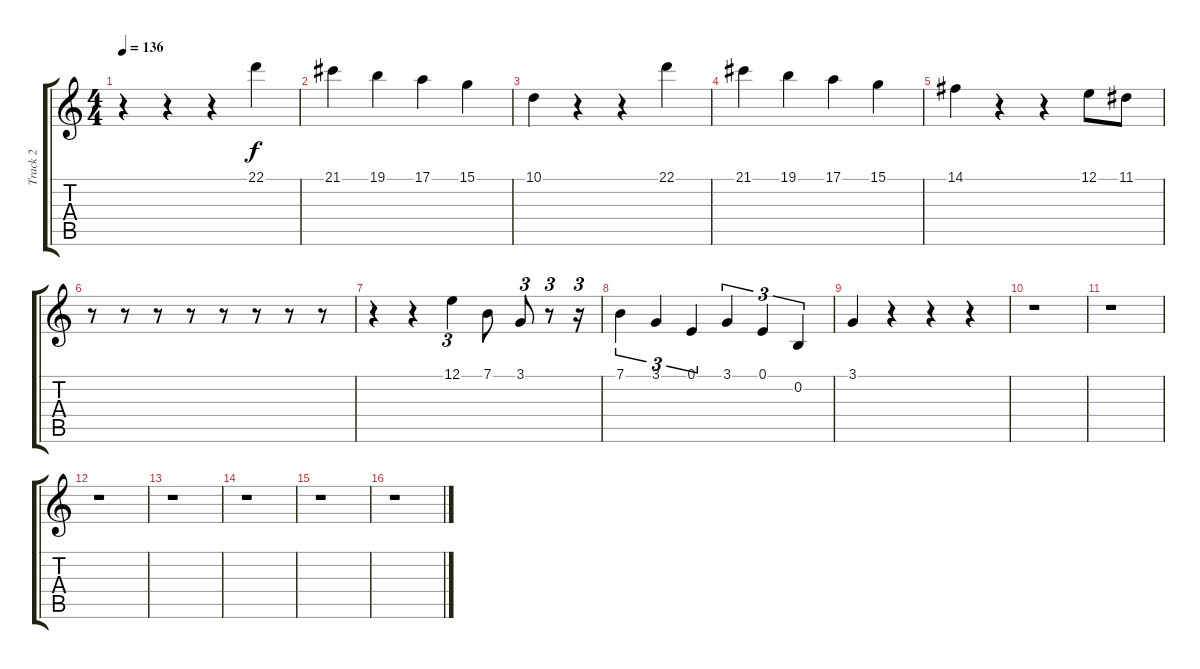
\track ("Track 2" "Track 2") {instrument brightacousticpiano}
\staff {score tabs}
\tuning (E4 B3 G3 D3 A2 E2) {hide}
\ts (4 4)
\tempo 136
\clef g2
\ks c
r.4{dy f} r.4 r.4 22.1.4 |
21.1.4 19.1.4 17.1.4 15.1.4 |
10.1.4 r.4 r.4 22.1.4 |
21.1.4 19.1.4 17.1.4 15.1.4 |
14.1.4 r.4 r.4 12.1.8 11.1.8 |
r.8 r.8 r.8 r.8 r.8 r.8 r.8 r.8 |
r.4 r.4 12.1.4{tu (3 2)} 7.1.8 3.1.8{tu (3 2)} r.8{tu (3 2)} r.16{tu (3 2)} |
7.1.4{tu (3 2)} 3.1.4{tu (3 2)} 0.1.4{tu (3 2)} 3.1.4{tu (3 2)} 0.1.4{tu (3 2)} 0.2.4{tu (3 2)} |
3.1.4 r.4 r.4 r.4 |
r.1 |
r.1 |
r.1 |
r.1 |
r.1 |
r.1 |
r.1
